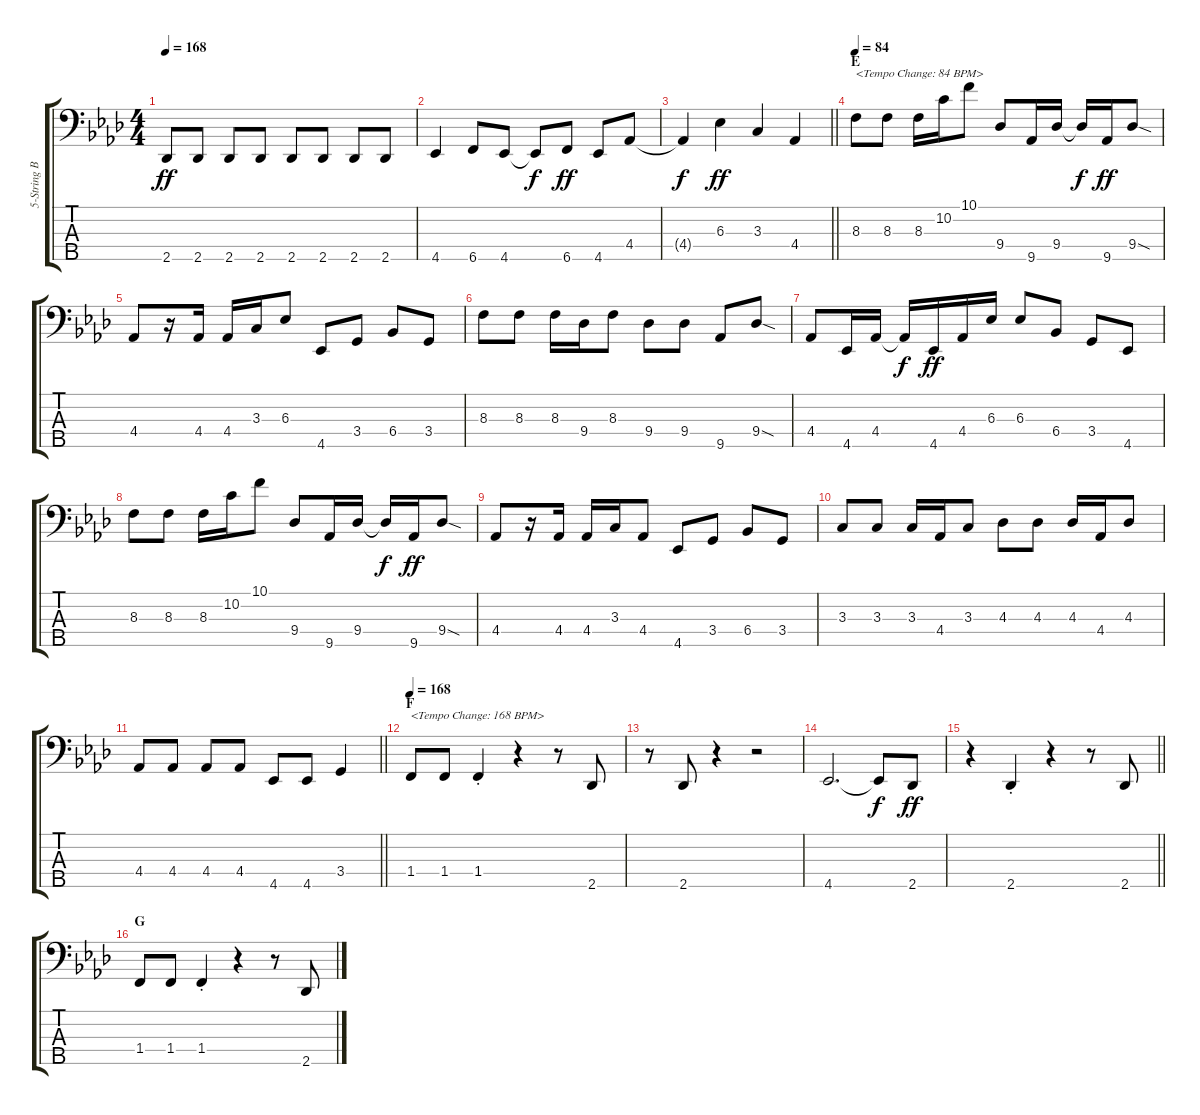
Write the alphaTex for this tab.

\track ("5-String Bass" "5-String B") {instrument electricbasspick}
\staff {score tabs}
\tuning (G2 D2 A1 E1 B0) {hide}
\ts (4 4)
\tempo 168
\clef f4
\ks ab
2.5.8{dy ff} 2.5.8 2.5.8 2.5.8 2.5.8 2.5.8 2.5.8 2.5.8 |
4.5.4 6.5.8 4.5.8 4.5{t}.8{dy f} 6.5.8{dy ff} 4.5.8 4.4.8 |
\barLineRight lightlight
4.4{t}.4{dy f} 6.3.4{dy ff} 3.3.4 4.4.4 |
\section ("" "E")
\tempo 84
8.3.8{txt "<Tempo Change: 84 BPM>"} 8.3.8 8.3.16 10.2.16 10.1.8 9.4.8 9.5.16 9.4.16 9.4{t}.16{dy f} 9.5.16{dy ff} 9.4{sod}.8 |
4.4.8 r.16 4.4.16 4.4.16 3.3.16 6.3.8 4.5.8 3.4.8 6.4.8 3.4.8 |
8.3.8 8.3.8 8.3.16 9.4.16 8.3.8 9.4.8 9.4.8 9.5.8 9.4{sod}.8 |
4.4.8 4.5.16 4.4.16 4.4{t}.16{dy f} 4.5.16{dy ff} 4.4.16 6.3.16 6.3.8 6.4.8 3.4.8 4.5.8 |
8.3.8 8.3.8 8.3.16 10.2.16 10.1.8 9.4.8 9.5.16 9.4.16 9.4{t}.16{dy f} 9.5.16{dy ff} 9.4{sod}.8 |
4.4.8 r.16 4.4.16 4.4.16 3.3.16 4.4.8 4.5.8 3.4.8 6.4.8 3.4.8 |
3.3.8 3.3.8 3.3.16 4.4.16 3.3.8 4.3.8 4.3.8 4.3.16 4.4.16 4.3.8 |
\barLineRight lightlight
4.4.8 4.4.8 4.4.8 4.4.8 4.5.8 4.5.8 3.4.4 |
\section ("" "F")
\tempo 168
1.4.8{txt "<Tempo Change: 168 BPM>"} 1.4.8 1.4{st}.4 r.4 r.8 2.5.8 |
r.8 2.5.8 r.4 r.2 |
4.5.2{d} 4.5{t}.8{dy f} 2.5.8{dy ff} |
\barLineRight lightlight
r.4 2.5{st}.4 r.4 r.8 2.5.8 |
\section ("" "G")
1.4.8 1.4.8 1.4{st}.4 r.4 r.8 2.5.8
